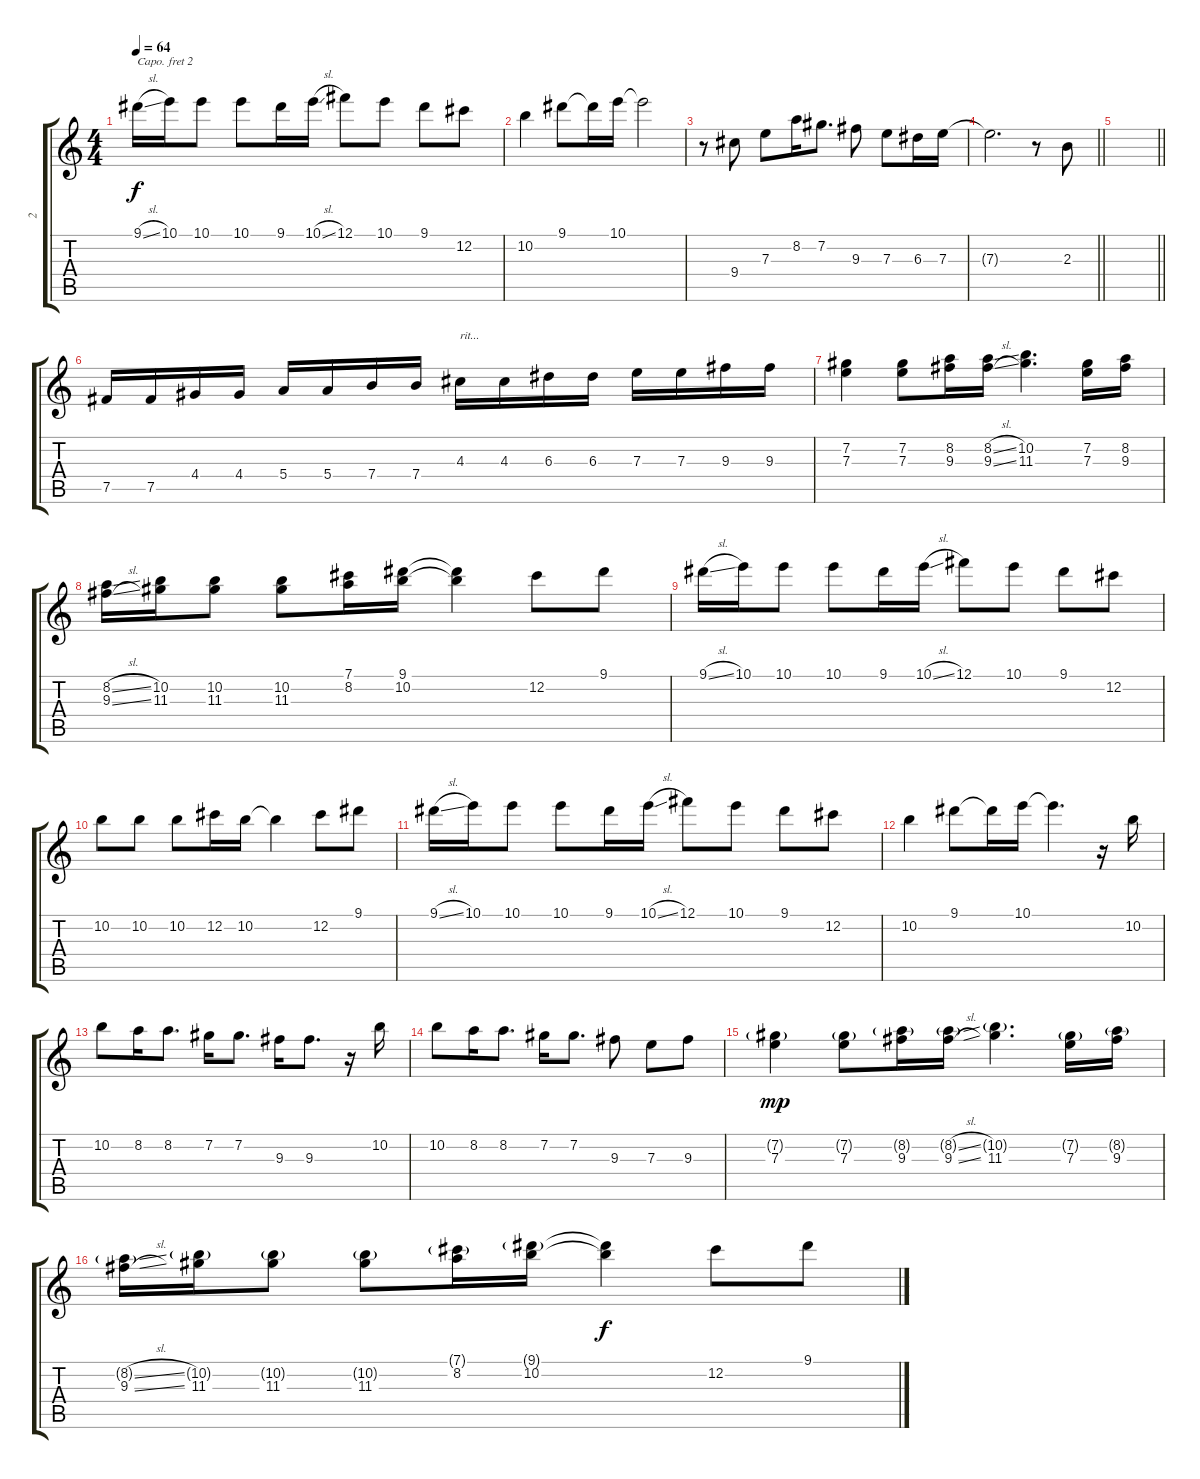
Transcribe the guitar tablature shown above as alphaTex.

\track ("2" "2") {instrument acousticguitarsteel}
\staff {score tabs}
\capo 2
\tuning (E4 B3 G3 D3 A2 E2) {hide}
\ts (4 4)
\tempo 64
\clef g2
\ks c
9.1{sl}.16{dy f} 10.1.16 10.1.8 10.1.8 9.1.16 10.1{sl}.16 12.1.8 10.1.8 9.1.8 12.2.8 |
10.2.4 9.1.8 9.1{t}.16 10.1.16 10.1{t}.2 |
r.8 9.4.8 7.3.8 8.2.16 7.2.8{d} 9.3.8 7.3.8 6.3.16 7.3.16 |
\barLineRight lightlight
7.3{t}.2{d} r.8 2.3.8 |
\barLineRight lightlight
|
7.5.16 7.5.16 4.4.16 4.4.16 5.4.16 5.4.16 7.4.16 7.4.16 4.3.16{txt "rit..."} 4.3.16 6.3.16 6.3.16 7.3.16 7.3.16 9.3.16 9.3.16 |
(7.2 7.3).4 (7.2 7.3).8 (8.2 9.3).16 (8.2{sl} 9.3{sl}).16 (10.2 11.3).4{d} (7.2 7.3).16 (8.2 9.3).16 |
(8.2{sl} 9.3{sl}).16 (10.2 11.3).16 (10.2 11.3).8 (10.2 11.3).8 (7.1 8.2).16 (9.1 10.2).16 (9.1{t} 10.2{t}).4 12.2.8 9.1.8 |
9.1{sl}.16 10.1.16 10.1.8 10.1.8 9.1.16 10.1{sl}.16 12.1.8 10.1.8 9.1.8 12.2.8 |
10.2.8 10.2.8 10.2.8 12.2.16 10.2.16 10.2{t}.4 12.2.8 9.1.8 |
9.1{sl}.16 10.1.16 10.1.8 10.1.8 9.1.16 10.1{sl}.16 12.1.8 10.1.8 9.1.8 12.2.8 |
10.2.4 9.1.8 9.1{t}.16 10.1.16 10.1{t}.4{d} r.16 10.2.16 |
10.2.8 8.2.16 8.2.8{d} 7.2.16 7.2.8{d} 9.3.16 9.3.8{d} r.16 10.2.16 |
10.2.8 8.2.16 8.2.8{d} 7.2.16 7.2.8{d} 9.3.8 7.3.8 9.3.8 |
(7.2{g} 7.3).4{dy mp} (7.2{g} 7.3).8 (8.2{g} 9.3).16 (8.2{sl g} 9.3{sl}).16 (10.2{g} 11.3).4{d} (7.2{g} 7.3).16 (8.2{g} 9.3).16 |
(8.2{sl g} 9.3{sl}).16 (10.2{g} 11.3).16 (10.2{g} 11.3).8 (10.2{g} 11.3).8 (7.1{g} 8.2).16 (9.1{g} 10.2).16 (9.1{t} 10.2{t}).4{dy f} 12.2.8 9.1.8
